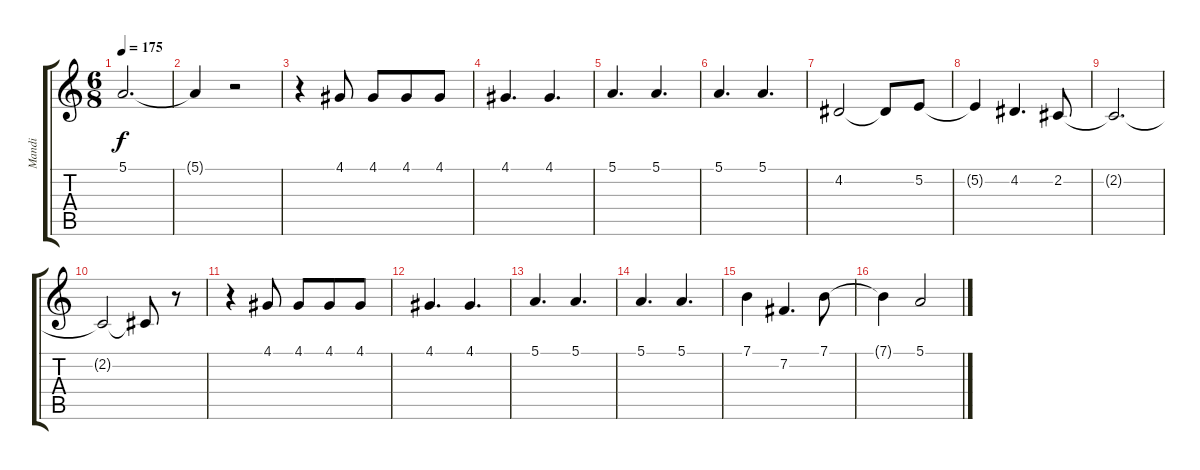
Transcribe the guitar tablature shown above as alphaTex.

\track ("Mandi" "Mandi") {instrument voiceoohs}
\staff {score tabs}
\tuning (E4 B3 G3 D3 A2 E2) {hide}
\ts (6 8)
\tempo 175
\clef g2
\ks c
5.1{t}.2{d dy f} |
5.1{t}.4 r.2 |
r.4 4.1.8 4.1.8 4.1.8 4.1.8 |
4.1.4{d} 4.1.4{d} |
5.1.4{d} 5.1.4{d} |
5.1.4{d} 5.1.4{d} |
4.2.2 4.2{t}.8 5.2.8 |
5.2{t}.4 4.2.4{d} 2.2.8 |
2.2{t}.2{d} |
2.2{t}.2 2.2{t}.8 r.8 |
r.4 4.1.8 4.1.8 4.1.8 4.1.8 |
4.1.4{d} 4.1.4{d} |
5.1.4{d} 5.1.4{d} |
5.1.4{d} 5.1.4{d} |
7.1.4 7.2.4{d} 7.1.8 |
7.1{t}.4 5.1.2
